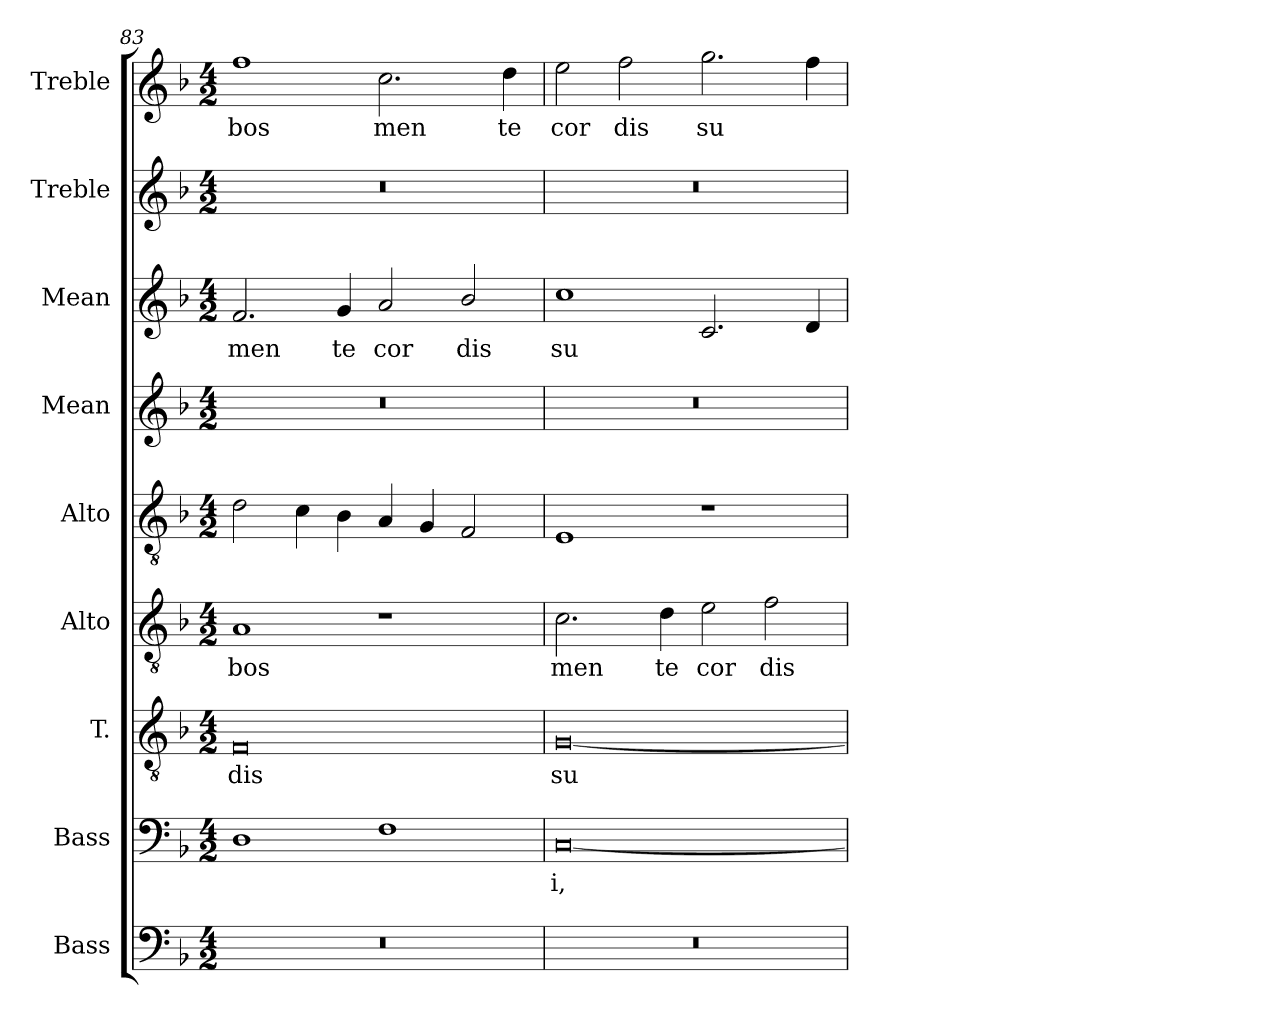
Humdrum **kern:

**kern	**kern	**text	**kern	**text	**kern	**text	**kern	**kern	**kern	**text	**kern	**kern	**text
*part9	*part8	*part8	*part7	*part7	*part6	*part6	*part5	*part4	*part3	*part3	*part2	*part1	*part1
*staff9	*staff8	*staff8	*staff7	*staff7	*staff6	*staff6	*staff5	*staff4	*staff3	*staff3	*staff2	*staff1	*staff1
*I"Bass	*I"Bass	*	*I"T.	*	*I"Alto	*	*I"Alto	*I"Mean	*I"Mean	*	*I"Treble	*I"Treble	*
*I'B.	*I'B.	*	*I'T.	*	*I'A2.	*	*I'A1.	*I'M.	*I'M.	*	*I'Tr.	*I'Tr.	*
*clefF4	*clefF4	*	*clefGv2	*	*clefGv2	*	*clefGv2	*clefG2	*clefG2	*	*clefG2	*clefG2	*
*	*	*	*ITrd7c12	*	*ITrd7c12	*	*ITrd7c12	*	*	*	*	*	*
*k[b-]	*k[b-]	*	*k[b-]	*	*k[b-]	*	*k[b-]	*k[b-]	*k[b-]	*	*k[b-]	*k[b-]	*
*F:	*F:	*	*F:	*	*F:	*	*F:	*F:	*F:	*	*F:	*F:	*
*M4/2	*M4/2	*	*M4/2	*	*M4/2	*	*M4/2	*M4/2	*M4/2	*	*M4/2	*M4/2	*
=83	=83	=83	=83	=83	=83	=83	=83	=83	=83	=83	=83	=83	=83
!LO:N:vis=1	!	!	!	!	!	!	!	!	!	!	!	!	!
!	!	!	!	!LO:LY:b:color=#000000	!	!	!	!	!	!	!	!	!
!	!	!	!	!	!	!LO:LY:b:color=#000000	!	!LO:N:vis=1	!	!	!	!	!
!	!	!	!	!	!	!	!	!	!	!LO:LY:b:color=#000000	!LO:N:vis=1	!	!
!	!	!	!	!	!	!	!	!	!	!	!	!	!LO:LY:b:color=#000000
0r	1Di	.	0FFi	dis	1AAi	bos	2Di\	0r	2.fi/	men	0r	1ffi	bos
.	.	.	.	.	.	.	4Ci\	.	.	.	.	.	.
!	!	!	!	!	!	!	!	!	!	!LO:LY:b:color=#000000	!	!	!
.	.	.	.	.	.	.	4BB-i\	.	4gi/	te	.	.	.
!	!	!	!	!	!	!	!	!	!	!LO:LY:b:color=#000000	!	!	!
!	!	!	!	!	!	!	!	!	!	!	!	!	!LO:LY:b:color=#000000
.	1Fi	.	.	.	1r	.	4AAi/	.	2ai/	cor	.	2.cci\	men
.	.	.	.	.	.	.	4GGi/	.	.	.	.	.	.
!	!	!	!	!	!	!	!	!	!	!LO:LY:b:color=#000000	!	!	!
.	.	.	.	.	.	.	2FFi/	.	2b-i/	dis	.	.	.
!	!	!	!	!	!	!	!	!	!	!	!	!	!LO:LY:b:color=#000000
.	.	.	.	.	.	.	.	.	.	.	.	4ddi\	te
=84	=84	=84	=84	=84	=84	=84	=84	=84	=84	=84	=84	=84	=84
!LO:N:vis=1	!	!	!	!	!	!	!	!	!	!	!	!	!
!	!	!LO:LY:b:color=#000000	!	!	!	!	!	!	!	!	!	!	!
!	!	!	!	!LO:LY:b:color=#000000	!	!	!	!	!	!	!	!	!
!	!	!	!	!	!	!LO:LY:b:color=#000000	!	!LO:N:vis=1	!	!	!	!	!
!	!	!	!	!	!	!	!	!	!	!LO:LY:b:color=#000000	!LO:N:vis=1	!	!
!	!	!	!	!	!	!	!	!	!	!	!	!	!LO:LY:b:color=#000000
0r	[<0Ci	i,	[<0GGi	su	2.Ci\	men	1EEi	0r	1cci	su	0r	2eei\	cor
!	!	!	!	!	!	!	!	!	!	!	!	!	!LO:LY:b:color=#000000
.	.	.	.	.	.	.	.	.	.	.	.	2ffi\	dis
!	!	!	!	!	!	!LO:LY:b:color=#000000	!	!	!	!	!	!	!
.	.	.	.	.	4Di\	te	.	.	.	.	.	.	.
!	!	!	!	!	!	!LO:LY:b:color=#000000	!	!	!	!	!	!	!
!	!	!	!	!	!	!	!	!	!	!	!	!	!LO:LY:b:color=#000000
.	.	.	.	.	2Ei\	cor	1r	.	2.ci/	.	.	2.ggi\	su
!	!	!	!	!	!	!LO:LY:b:color=#000000	!	!	!	!	!	!	!
.	.	.	.	.	2Fi\	dis	.	.	.	.	.	.	.
.	.	.	.	.	.	.	.	.	4di/	.	.	4ffi\	.
=	=	=	=	=	=	=	=	=	=	=	=	=	=
*-	*-	*-	*-	*-	*-	*-	*-	*-	*-	*-	*-	*-	*-
